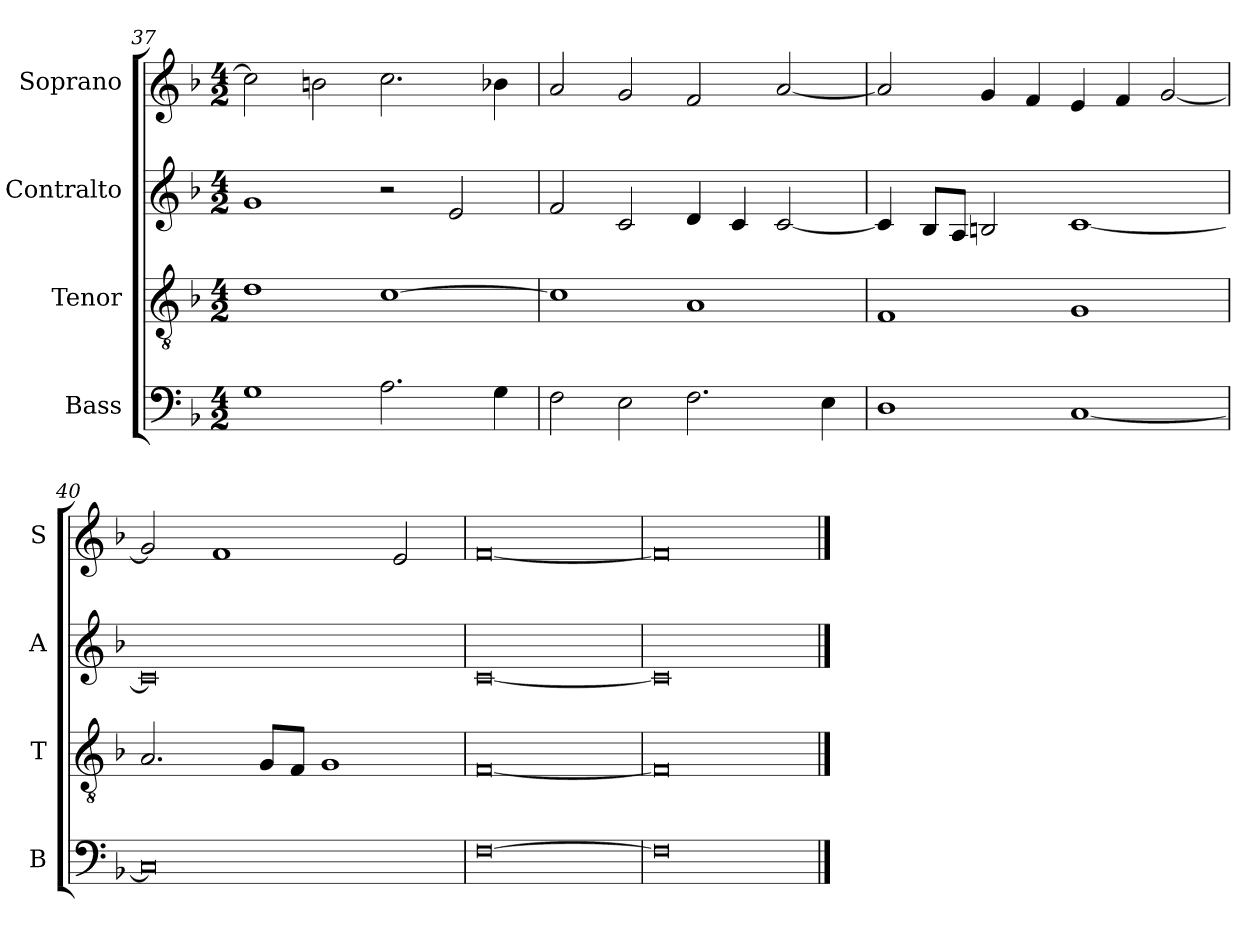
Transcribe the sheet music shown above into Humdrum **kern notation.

**kern	**kern	**kern	**kern
*part4	*part3	*part2	*part1
*staff4	*staff3	*staff2	*staff1
*I"Bass	*I"Tenor	*I"Contralto	*I"Soprano
*I'B	*I'T	*I'A	*I'S
*clefF4	*clefGv2	*clefG2	*clefG2
*k[b-]	*k[b-]	*k[b-]	*k[b-]
*M4/2	*M4/2	*M4/2	*M4/2
=37	=37	=37	=37
1G	1d	1g	2cc]
.	.	.	2bn
2.A	[1c	2r	2.cc
.	.	2e	.
4G	.	.	4b-X
=38	=38	=38	=38
2F	1c]	2f	2a
2E	.	2c	2g
2.F	1A	4d	2f
.	.	4c	.
.	.	[2c	[2a
4E	.	.	.
=39	=39	=39	=39
1D	1F	4c]	2a]
.	.	8B-/L	.
.	.	8A/J	.
.	.	2Bn	4g
.	.	.	4f
[1C	1G	[1c	4e
.	.	.	4f
.	.	.	[2g
=40	=40	=40	=40
0C]	2.A	0c]	2g]
.	.	.	1f
.	8G/L	.	.
.	8F/J	.	.
.	1G	.	.
.	.	.	2e
=41	=41	=41	=41
[0F	[0F	[0c	[0f
=42	=42	=42	=42
0F]	0F]	0c]	0f]
==	==	==	==
*-	*-	*-	*-
